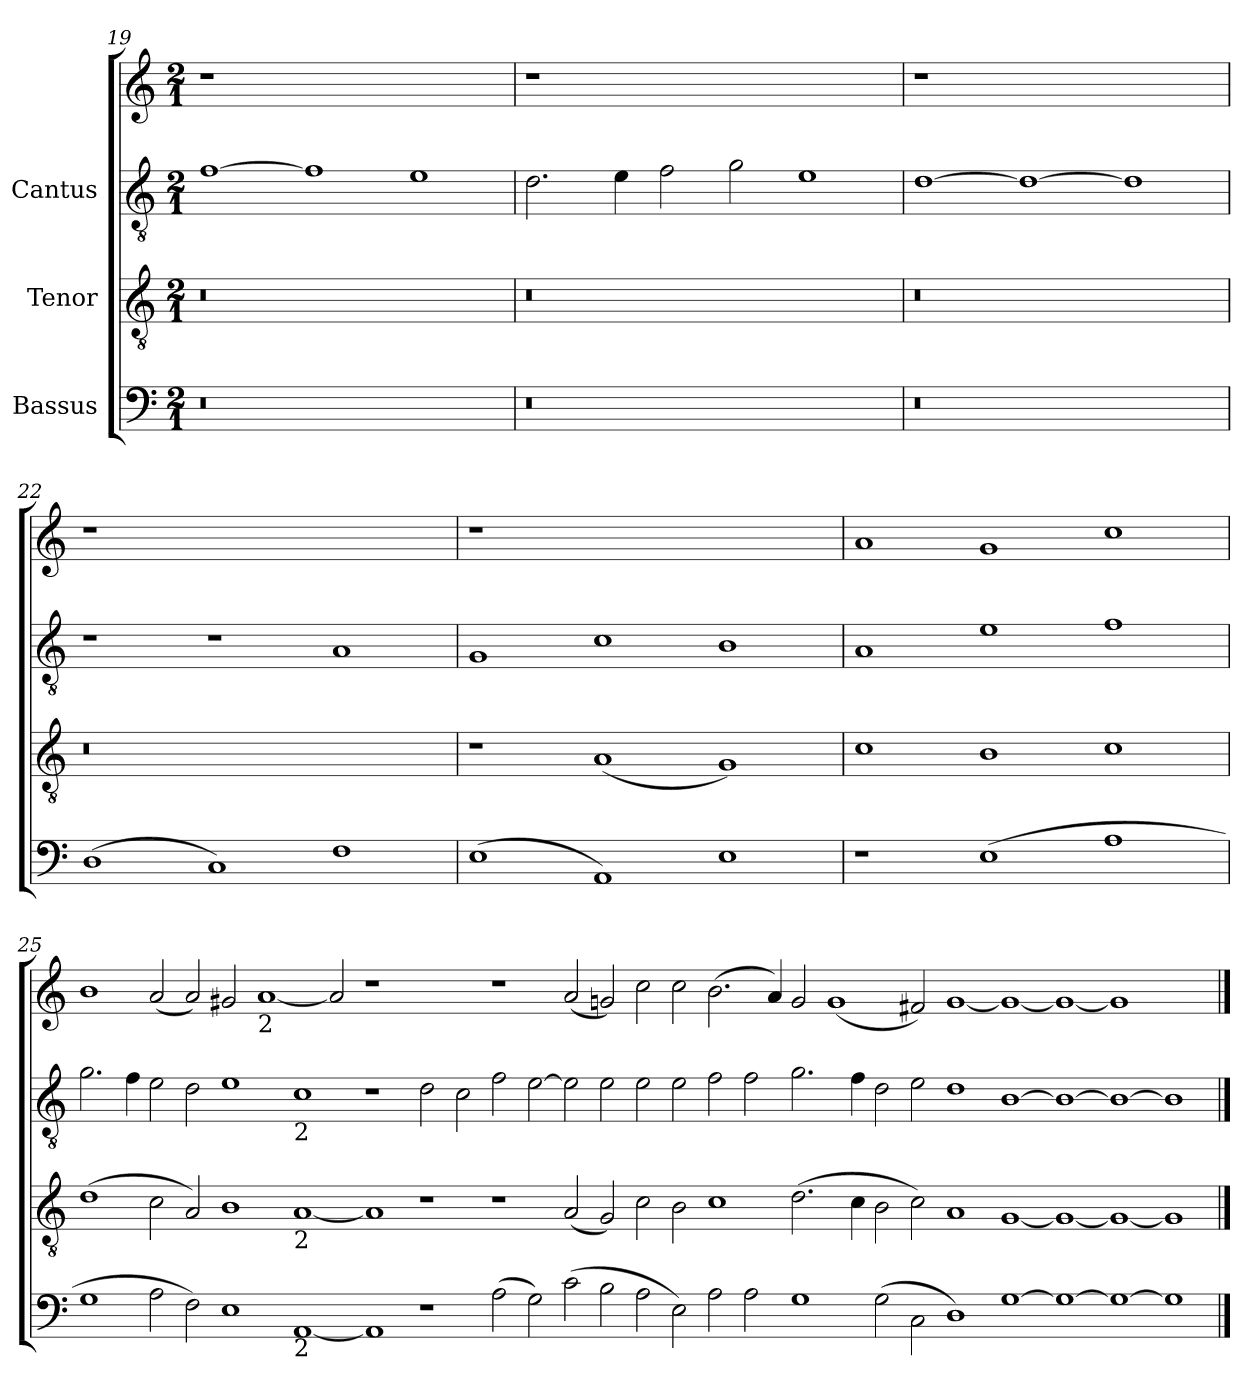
**kern	**kern	**kern	**kern
*part3	*part2	*part1	*part1
*staff4	*staff3	*staff2	*staff1
*I"Bassus	*I"Tenor	*I"Cantus	*
*clefF4	*clefGv2	*clefGv2	*clefG2
*M2/1	*M2/1	*M2/1	*M2/1
=19	=19	=19	=19
0r	0r	[>1f	1r
.	.	1f]	0ryy
1ryy	1ryy	1e	.
=20	=20	=20	=20
0r	0r	2.d\	1r
.	.	4e\	.
.	.	2f\	0ryy
.	.	2g\	.
1ryy	1ryy	1e	.
=21	=21	=21	=21
0r	0r	[>1d	1r
.	.	1d_>	0ryy
1ryy	1ryy	1d]	.
!!LO:PB:g=z
=22	=22	=22	=22
(>1D	0r	1r	1r
1C)	.	1r	0ryy
1F	1ryy	1A	.
=23	=23	=23	=23
(>1E	1r	1G	1r
1AA)	(<1A	1c	0ryy
1E	1G)	1B	.
=24	=24	=24	=24
1r	1c	1A	1a
(>1E	1B	1e	1g
1A	1c	1f	1cc
!!LO:PB:g=z
=25	=25	=25	=25
1G	(>1d	2.g\	1b
.	.	4f\	.
2A\	2c\	2e\	(<2a/
2F\)	2A/)	2d\	2a/)
1E	1B	1e	2g#X/
*	*	*	*MM312
!	!	!	!LO:TX:b:t=2
.	.	.	[<1a
!	!	!LO:TX:b:t=2	!
!	!LO:TX:b:t=2	!	!
!LO:TX:b:t=2	!	!	!
[<1AA	[<1A	1c	.
.	.	.	2a/]
1AA]	1A]	1r	1r
1r	1r	2d\	1ryy
.	.	2c\	.
(>2A\	1r	2f\	1r
2G\)	.	[>2e\	.
(>2c\	(<2A/	2e\]	(<2a/
2B\	2G/)	2e\	2g/)
2A\	2c\	2e\	2cc\
2E\)	2B\	2e\	2cc\
2A\	1c	2f\	(>2.b\
2A\	.	2f\	.
.	.	.	4a/)
1G	(>2.d\	2.g\	2g/
.	.	.	(<1g
.	4c\	4f\	.
(>2G\	2B\	2d\	.
2C\	2c\)	2e\	2f#X/)
1D)	1A	1d	[<1g
[>1G	[<1G	[>1B	1g_<
1G_>	1G_<	1B_>	1g_<
1G_>	1G_<	1B_>	1g]
1G]	1G]	1B]	1ryy
==	==	==	==
*-	*-	*-	*-
